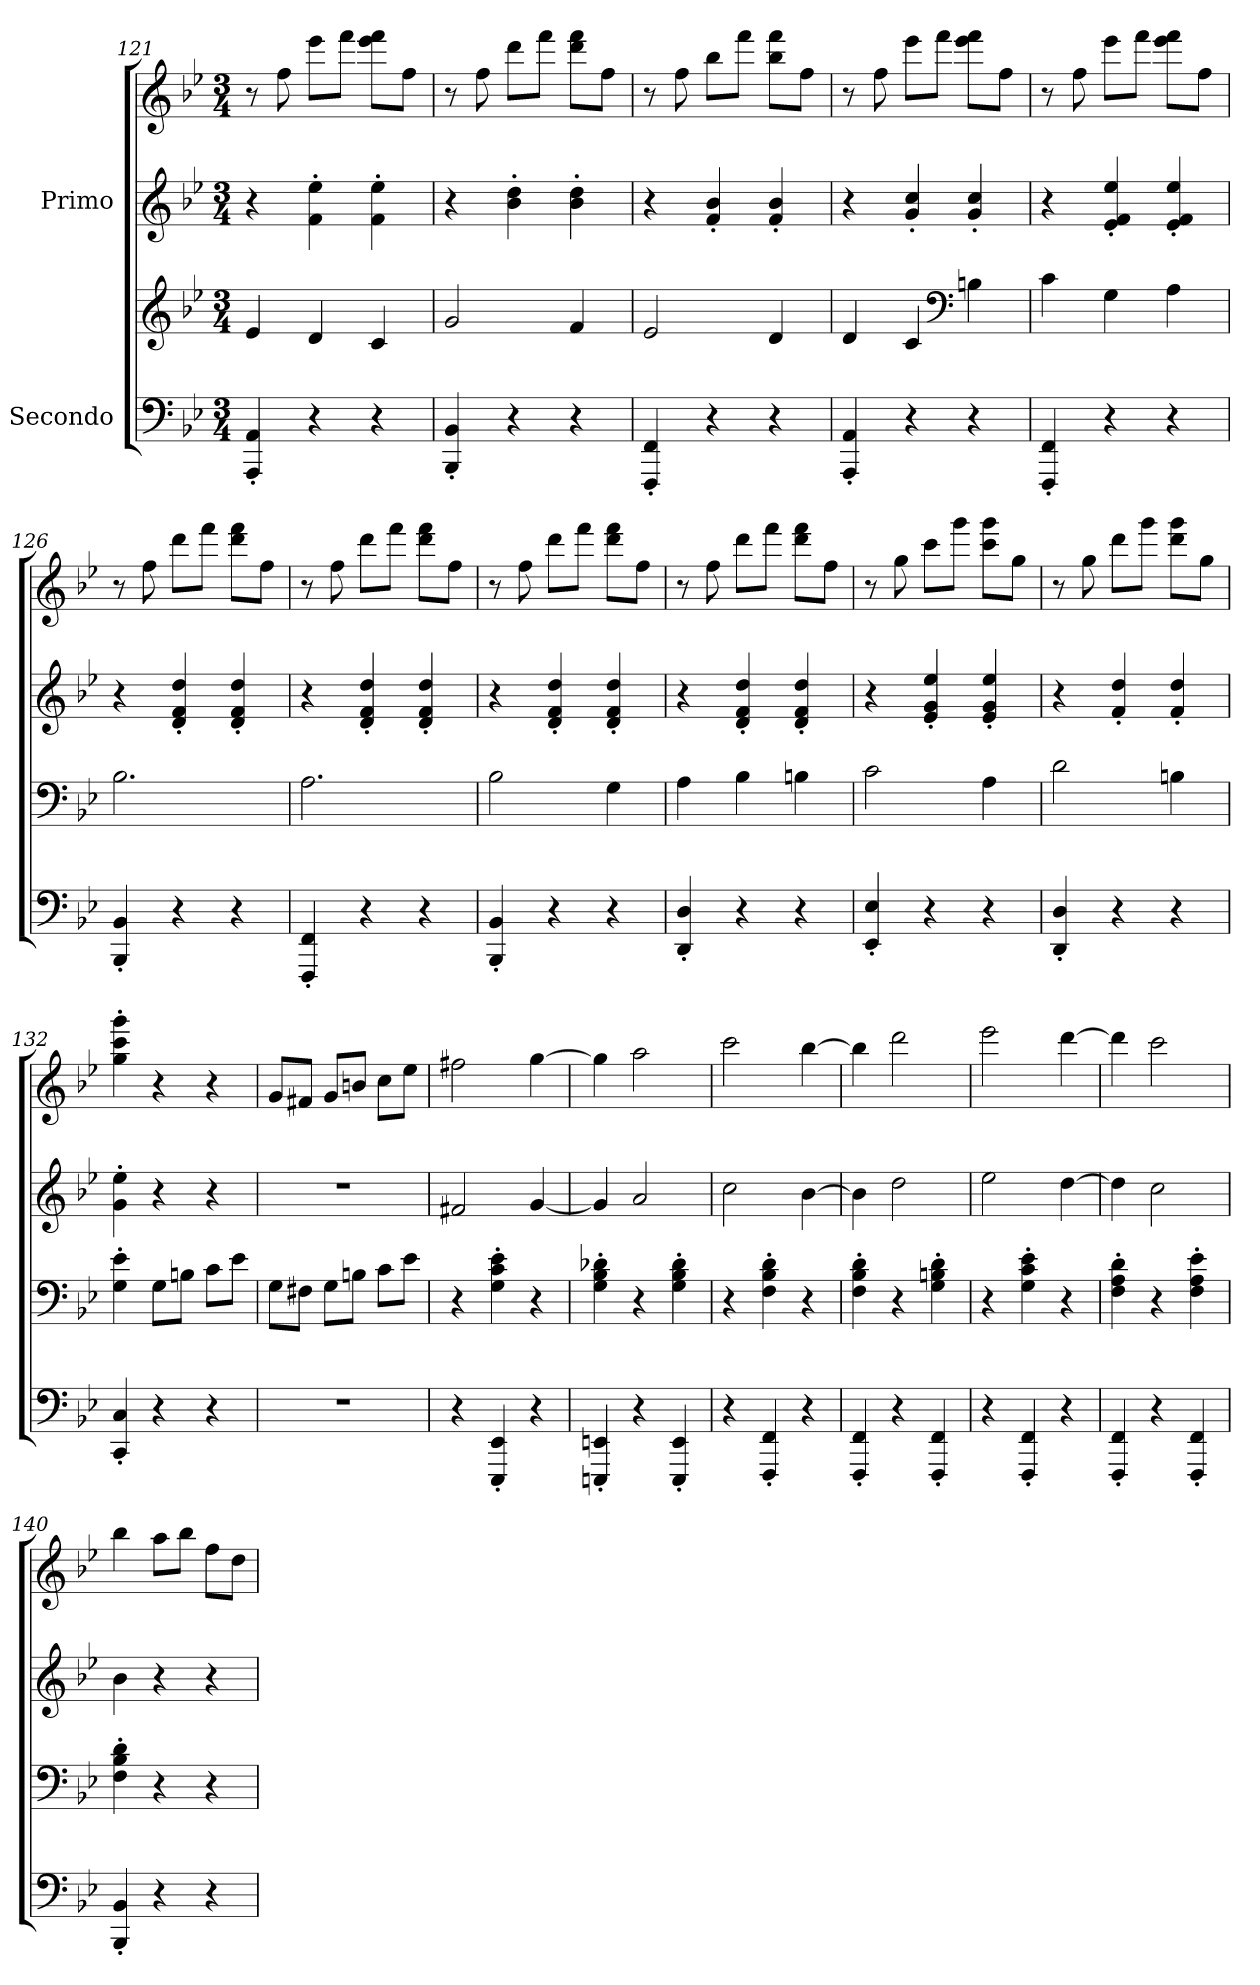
**kern	**kern	**kern	**kern
*part2	*part2	*part1	*part1
*staff4	*staff3	*staff2	*staff1
*I"Secondo	*	*I"Primo	*
!!LO:LB:g=z
*clefF4	*clefG2	*clefG2	*clefG2
*k[b-e-]	*k[b-e-]	*k[b-e-]	*k[b-e-]
*M3/4	*M3/4	*M3/4	*M3/4
=121	=121	=121	=121
4AAA/' 4AA/'	4e-/	4r	8r
.	.	.	8ff\
4r	4d/	4f\' 4ee-\'	8eee-\L
.	.	.	8fff\J
4r	4c/	4f\' 4ee-\'	8eee-\ 8fff\L
.	.	.	8ff\J
=122	=122	=122	=122
4BBB-/' 4BB-/'	2g/	4r	8r
.	.	.	8ff\
4r	.	4b-\' 4dd\'	8ddd\L
.	.	.	8fff\J
4r	4f/	4b-\' 4dd\'	8ddd\ 8fff\L
.	.	.	8ff\J
=123	=123	=123	=123
4FFF/' 4FF/'	2e-/	4r	8r
.	.	.	8ff\
4r	.	4f/' 4b-/'	8bb-\L
.	.	.	8fff\J
4r	4d/	4f/' 4b-/'	8bb-\ 8fff\L
.	.	.	8ff\J
=124	=124	=124	=124
4AAA/' 4AA/'	4d/	4r	8r
.	.	.	8ff\
4r	4c/	4g/' 4cc/'	8eee-\L
.	.	.	8fff\J
*	*clefF4	*	*
4r	4Bn\	4g/' 4cc/'	8eee-\ 8fff\L
.	.	.	8ff\J
=125	=125	=125	=125
4FFF/' 4FF/'	4c\	4r	8r
.	.	.	8ff\
4r	4G\	4e-/' 4f/' 4ee-/'	8eee-\L
.	.	.	8fff\J
4r	4A\	4e-/' 4f/' 4ee-/'	8eee-\ 8fff\L
.	.	.	8ff\J
!!LO:LB:g=z
=126	=126	=126	=126
4BBB-/' 4BB-/'	2.B-\	4r	8r
.	.	.	8ff\
4r	.	4d/' 4f/' 4dd/'	8ddd\L
.	.	.	8fff\J
4r	.	4d/' 4f/' 4dd/'	8ddd\ 8fff\L
.	.	.	8ff\J
=127	=127	=127	=127
4FFF/' 4FF/'	2.A\	4r	8r
.	.	.	8ff\
4r	.	4d/' 4f/' 4dd/'	8ddd\L
.	.	.	8fff\J
4r	.	4d/' 4f/' 4dd/'	8ddd\ 8fff\L
.	.	.	8ff\J
=128	=128	=128	=128
4BBB-/' 4BB-/'	2B-\	4r	8r
.	.	.	8ff\
4r	.	4d/' 4f/' 4dd/'	8ddd\L
.	.	.	8fff\J
4r	4G\	4d/' 4f/' 4dd/'	8ddd\ 8fff\L
.	.	.	8ff\J
=129	=129	=129	=129
4DD/' 4D/'	4A\	4r	8r
.	.	.	8ff\
4r	4B-\	4d/' 4f/' 4dd/'	8ddd\L
.	.	.	8fff\J
4r	4Bn\	4d/' 4f/' 4dd/'	8ddd\ 8fff\L
.	.	.	8ff\J
=130	=130	=130	=130
4EE-/' 4E-/'	2c\	4r	8r
.	.	.	8gg\
4r	.	4e-/' 4g/' 4ee-/'	8ccc\L
.	.	.	8ggg\J
4r	4A\	4e-/' 4g/' 4ee-/'	8ccc\ 8ggg\L
.	.	.	8gg\J
=131	=131	=131	=131
4DD/' 4D/'	2d\	4r	8r
.	.	.	8gg\
4r	.	4f/' 4dd/'	8ddd\L
.	.	.	8ggg\J
4r	4Bn\	4f/' 4dd/'	8ddd\ 8ggg\L
.	.	.	8gg\J
!!LO:PB:g=z
=132	=132	=132	=132
4CC/' 4C/'	4G\' 4e-\'	4g\' 4ee-\'	4gg\' 4ccc\' 4ggg\'
4r	8G\L	4r	4r
.	8Bn\J	.	.
4r	8c\L	4r	4r
.	8e-\J	.	.
=133	=133	=133	=133
2.r	8G\L	2.r	8g/L
.	8F#X\J	.	8f#X/J
.	8G\L	.	8g/L
.	8Bn\J	.	8bn/J
.	8c\L	.	8cc\L
.	8e-\J	.	8ee-\J
=134	=134	=134	=134
4r	4r	2f#X/	2ff#X\
4EEE-/' 4EE-/'	4G\' 4c\' 4e-\'	.	.
4r	4r	[4g/	[4gg\
=135	=135	=135	=135
4EEEn/' 4EEn/'	4G\' 4B-\' 4d-X\'	4g/]	4gg\]
4r	4r	2a/	2aa\
4EEE/' 4EE/'	4G\' 4B-\' 4d-\'	.	.
=136	=136	=136	=136
4r	4r	2cc\	2ccc\
4FFF/' 4FF/'	4F\' 4B-\' 4d\'	.	.
4r	4r	[4b-\	[4bb-\
=137	=137	=137	=137
4FFF/' 4FF/'	4F\' 4B-\' 4d\'	4b-\]	4bb-\]
4r	4r	2dd\	2ddd\
4FFF/' 4FF/'	4G\' 4Bn\' 4d\'	.	.
=138	=138	=138	=138
4r	4r	2ee-\	2eee-\
4FFF/' 4FF/'	4G\' 4c\' 4e-\'	.	.
4r	4r	[4dd\	[4ddd\
=139	=139	=139	=139
4FFF/' 4FF/'	4F\' 4A\' 4d\'	4dd\]	4ddd\]
4r	4r	2cc\	2ccc\
4FFF/' 4FF/'	4F\' 4A\' 4e-\'	.	.
!!LO:LB:g=z
=140	=140	=140	=140
4BBB-/' 4BB-/'	4F\' 4B-\' 4d\'	4b-\	4bb-\
4r	4r	4r	8aa\L
.	.	.	8bb-\J
4r	4r	4r	8ff\L
.	.	.	8dd\J
=	=	=	=
*-	*-	*-	*-
